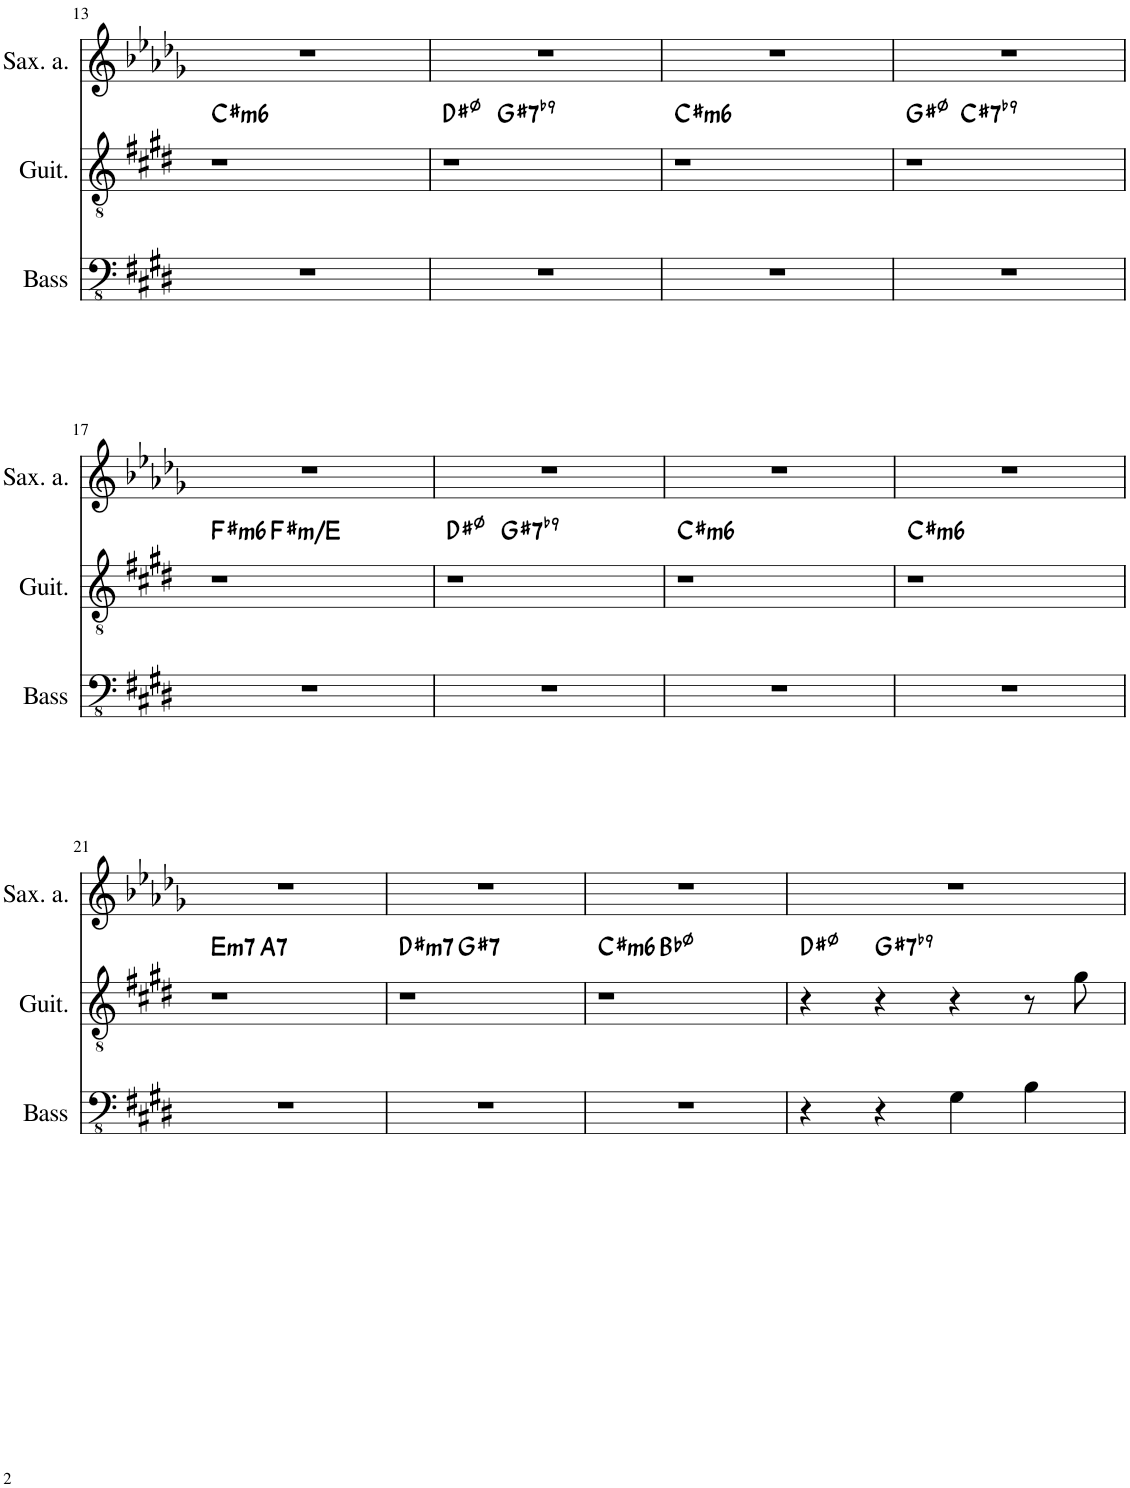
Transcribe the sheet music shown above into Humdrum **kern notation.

**kern	**kern	**harte	**kern
*part3	*part2	*part2	*part1
*staff3	*staff2	*	*staff1
*I"Bass	*I"Guit.	*	*I"Sax. a.
*I'Bass	*I'Guit.	*	*I'Sax. a.
!!LO:PB:g=z
*clefFv4	*clefGv2	*	*clefG2
*	*	*	*ITrd5c9
*k[f#c#g#d#]	*k[f#c#g#d#]	*	*k[b-e-a-d-g-]
*M4/4	*M4/4	*	*M4/4
=13	=13	=13	=13
!	!	!LO:H:kt=m6	!
1r	1r	C#:min6	1r
=14	=14	=14	=14
*	*^	*	*
1r	1r	4ryy	D#:hdim7	1r
!	!	!	!LO:H:kt=7	!
.	.	2.ryy	G#:7(b9)	.
=15	=15	=15	=15	=15
!	!	!	!LO:H:kt=m6	!
*	*v	*v	*	*
1r	1r	C#:min6	1r
=16	=16	=16	=16
*	*^	*	*
1r	1r	4ryy	G#:hdim7	1r
!	!	!	!LO:H:kt=7	!
.	.	2.ryy	C#:7(b9)	.
!!LO:LB:g=z
=17	=17	=17	=17	=17
!	!	!	!LO:H:kt=m6	!
1r	1r	4ryy	F#:min6	1r
!	!	!	!LO:H:kt=m	!
.	.	2.ryy	F#:min/b7	.
=18	=18	=18	=18	=18
1r	1r	4ryy	D#:hdim7	1r
!	!	!	!LO:H:kt=7	!
.	.	2.ryy	G#:7(b9)	.
=19	=19	=19	=19	=19
!	!	!	!LO:H:kt=m6	!
*	*v	*v	*	*
1r	1r	C#:min6	1r
=20	=20	=20	=20
!	!	!LO:H:kt=m6	!
1r	1r	C#:min6	1r
!!LO:LB:g=z
=21	=21	=21	=21
!	!	!LO:H:kt=m7	!
*	*^	*	*
1r	1r	4ryy	E:min7	1r
!	!	!	!LO:H:kt=7	!
.	.	2.ryy	A:7	.
=22	=22	=22	=22	=22
!	!	!	!LO:H:kt=m7	!
1r	1r	4ryy	D#:min7	1r
!	!	!	!LO:H:kt=7	!
.	.	2.ryy	G#:7	.
=23	=23	=23	=23	=23
!	!	!	!LO:H:kt=m6	!
1r	1r	4ryy	C#:min6	1r
.	.	2.ryy	Bb:hdim7	.
*	*v	*v	*	*
=24	=24	=24	=24
4r	4r	D#:hdim7	1r
!	!	!LO:H:kt=7	!
4r	4r	G#:7(b9)	.
4GG#\	4r	.	.
4BB\	8r	.	.
.	8g#\	.	.
=	=	=	=
*-	*-	*-	*-
